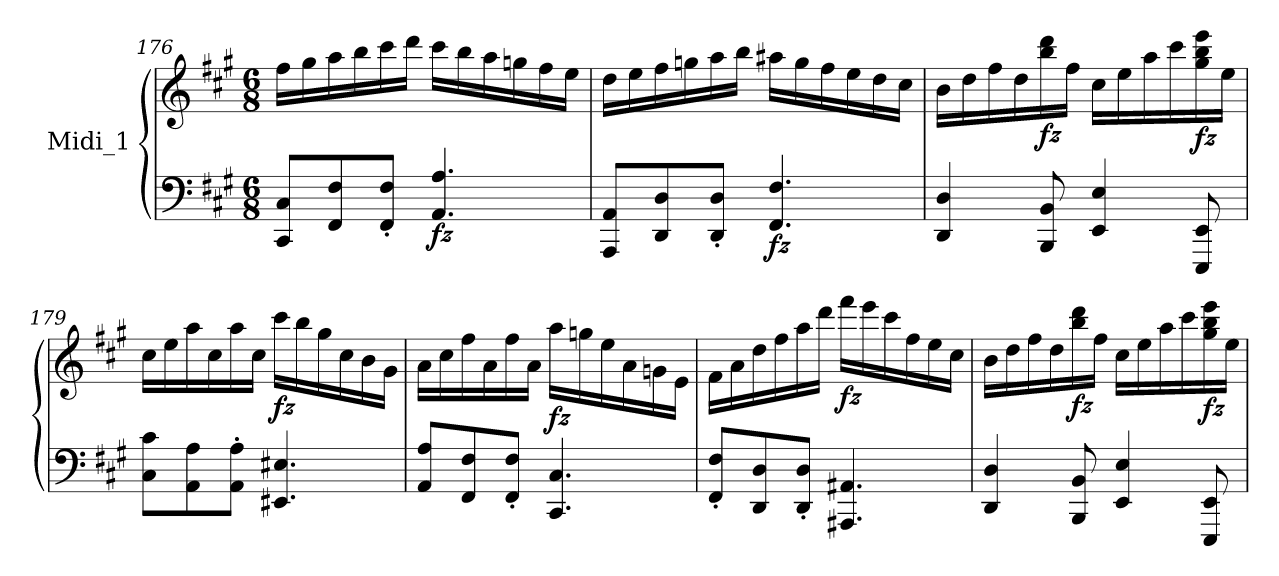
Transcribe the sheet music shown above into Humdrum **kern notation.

**kern	**kern	**dynam
*part1	*part1	*part1
*staff2	*staff1	*staff1/2
*I"Midi_1	*	*
!!LO:LB:g=z
*clefF4	*clefG2	*
*k[f#c#g#]	*k[f#c#g#]	*
*A:	*A:	*
*M6/8	*M6/8	*
=176	=176	=176
8CC#/ 8C#/L	16ff#\LL	.
.	16gg#\	.
8FF#/ 8F#/	16aa\	.
.	16bb\	.
8FF#/' 8F#/'J	16ccc#\	.
.	16ddd\JJ	.
!	!	!LO:DY:b=2
4.AA/ 4.A/	16ccc#\LL	fz
.	16bb\	.
.	16aa\	.
.	16ggn\	.
.	16ff#\	.
.	16ee\JJ	.
=177	=177	=177
8AAA/ 8AA/L	16dd\LL	.
.	16ee\	.
8DD/ 8D/	16ff#\	.
.	16ggn\	.
8DD/' 8D/'J	16aa\	.
.	16bb\JJ	.
!	!	!LO:DY:b=2
4.FF#/ 4.F#/	16aa#X\LL	fz
.	16gg\	.
.	16ff#\	.
.	16ee\	.
.	16dd\	.
.	16cc#\JJ	.
=178	=178	=178
*	*MM85	*
4DD/ 4D/	16b\LL	.
.	16dd\	.
.	16ff#\	.
.	16dd\	.
!	!	!LO:DY:b
8BBB/ 8BB/	16bb\ 16ddd\	fz
.	16ff#\JJ	.
4EE/ 4E/	16cc#\LL	.
.	16ee\	.
.	16aa\	.
.	16ccc#\	.
!	!	!LO:DY:b
8EEE/ 8EE/	16gg#\ 16bb\ 16eee\	fz
.	16ee\JJ	.
!!LO:LB:g=z
=179	=179	=179
8C#\ 8c#\L	16cc#\LL	.
.	16ee\	.
8AA\ 8A\	16aa\	.
.	16cc#\	.
8AA\' 8A\'J	16aa\	.
.	16cc#\JJ	.
!	!	!LO:DY:b
4.EE#X/ 4.E#X/	16ccc#\LL	fz
.	16bb\	.
.	16gg#\	.
.	16cc#\	.
.	16b\	.
.	16g#\JJ	.
=180	=180	=180
8AA/ 8A/L	16a\LL	.
.	16cc#\	.
8FF#/ 8F#/	16ff#\	.
.	16a\	.
8FF#/' 8F#/'J	16ff#\	.
.	16a\JJ	.
!	!	!LO:DY:b
4.CC#/ 4.C#/	16aa\LL	fz
.	16ggn\	.
.	16ee\	.
.	16a\	.
.	16gn\	.
.	16e\JJ	.
=181	=181	=181
8FF#/' 8F#/'L	16f#\LL	.
.	16a\	.
8DD/ 8D/	16dd\	.
.	16ff#\	.
8DD/' 8D/'J	16aa\	.
.	16ddd\JJ	.
!	!	!LO:DY:b
4.AAA#X/ 4.AA#X/	16fff#\LL	fz
.	16eee\	.
.	16ccc#\	.
.	16ff#\	.
.	16ee\	.
.	16cc#\JJ	.
=182	=182	=182
*	*MM85	*
4DD/ 4D/	16b\LL	.
.	16dd\	.
.	16ff#\	.
.	16dd\	.
!	!	!LO:DY:b
8BBB/ 8BB/	16bb\ 16ddd\	fz
.	16ff#\JJ	.
4EE/ 4E/	16cc#\LL	.
.	16ee\	.
.	16aa\	.
.	16ccc#\	.
!	!	!LO:DY:b
8EEE/ 8EE/	16gg#\ 16bb\ 16eee\	fz
.	16ee\JJ	.
=	=	=
*-	*-	*-
